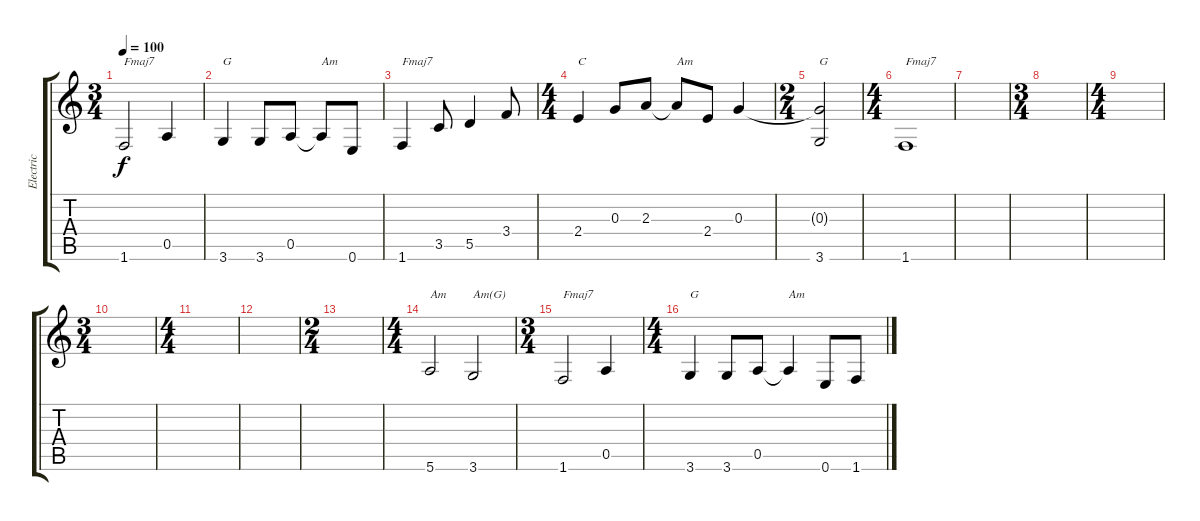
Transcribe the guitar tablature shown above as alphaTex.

\track ("Electric" "Electric") {instrument overdrivenguitar}
\staff {score tabs}
\tuning (E4 B3 G3 D3 A2 E2) {hide}
\ts (3 4)
\tempo 100
\clef g2
\ks c
1.6.2{txt "Fmaj7" dy f} 0.5.4 |
3.6.4{txt "G"} 3.6.8 0.5.8 0.5{t}.8{txt "Am"} 0.6.8 |
1.6.4{txt "Fmaj7"} 3.5.8 5.5.4 3.4.8 |
\ts (4 4)
2.4.4{txt "C"} 0.3.8 2.3.8 2.3{t}.8{txt "Am"} 2.4.8 0.3.4 |
\ts (2 4)
(0.3{t} 3.6).2{txt "G"} |
\ts (4 4)
1.6.1{txt "Fmaj7"} |
|
\ts (3 4)
|
\ts (4 4)
|
\ts (3 4)
|
\ts (4 4)
|
|
\ts (2 4)
|
\ts (4 4)
5.6.2{txt "Am"} 3.6.2{txt "Am(G)"} |
\ts (3 4)
1.6.2{txt "Fmaj7"} 0.5.4 |
\ts (4 4)
3.6.4{txt "G"} 3.6.8 0.5.8 0.5{t}.4{txt "Am"} 0.6.8 1.6.8
